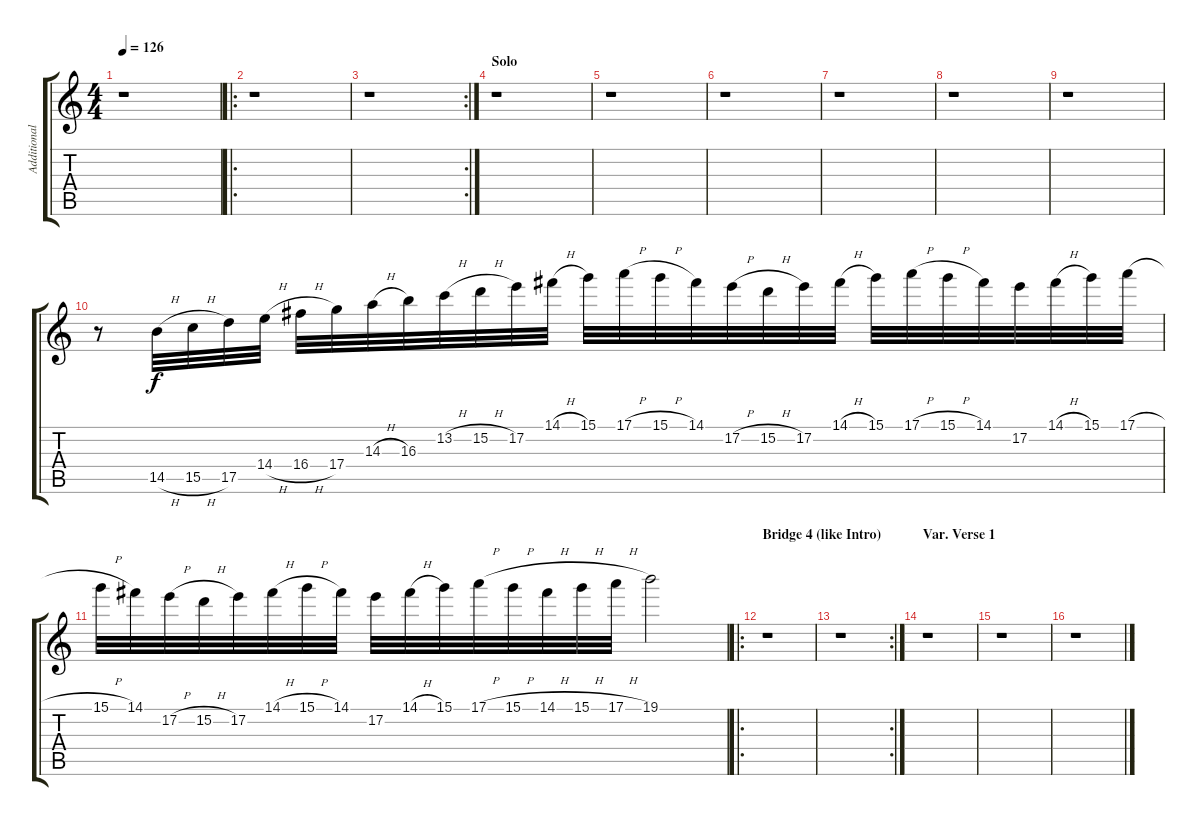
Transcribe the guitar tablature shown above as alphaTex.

\track ("Additional Guitar" "Additional") {instrument distortionguitar}
\staff {score tabs}
\tuning (E4 B3 G3 D3 A2 E2) {hide}
\ts (4 4)
\tempo 126
\clef g2
\ks c
r.1{dy f} |
\ro
r.1 |
\rc 2
r.1 |
\section ("" "Solo")
r.1 |
r.1 |
r.1 |
r.1 |
r.1 |
r.1 |
r.8 14.5{h}.32 15.5{h}.32 17.5.32 14.4{h}.32 16.4{h}.32 17.4.32 14.3{h}.32 16.3.32 13.2{h}.32 15.2{h}.32 17.2.32 14.1{h}.32 15.1.32 17.1{h}.32 15.1{h}.32 14.1.32 17.2{h}.32 15.2{h}.32 17.2.32 14.1{h}.32 15.1.32 17.1{h}.32 15.1{h}.32 14.1.32 17.2.32 14.1{h}.32 15.1.32 17.1{h}.32 |
15.1{h}.32 14.1.32 17.2{h}.32 15.2{h}.32 17.2.32 14.1{h}.32 15.1{h}.32 14.1.32 17.2.32 14.1{h}.32 15.1.32 17.1{h}.32 15.1{h}.32 14.1{h}.32 15.1{h}.32 17.1{h}.32 19.1.2 |
\ro
\section ("" "Bridge 4 (like Intro)")
r.1 |
\rc 2
r.1 |
\section ("" "Var. Verse 1")
r.1 |
r.1 |
r.1
